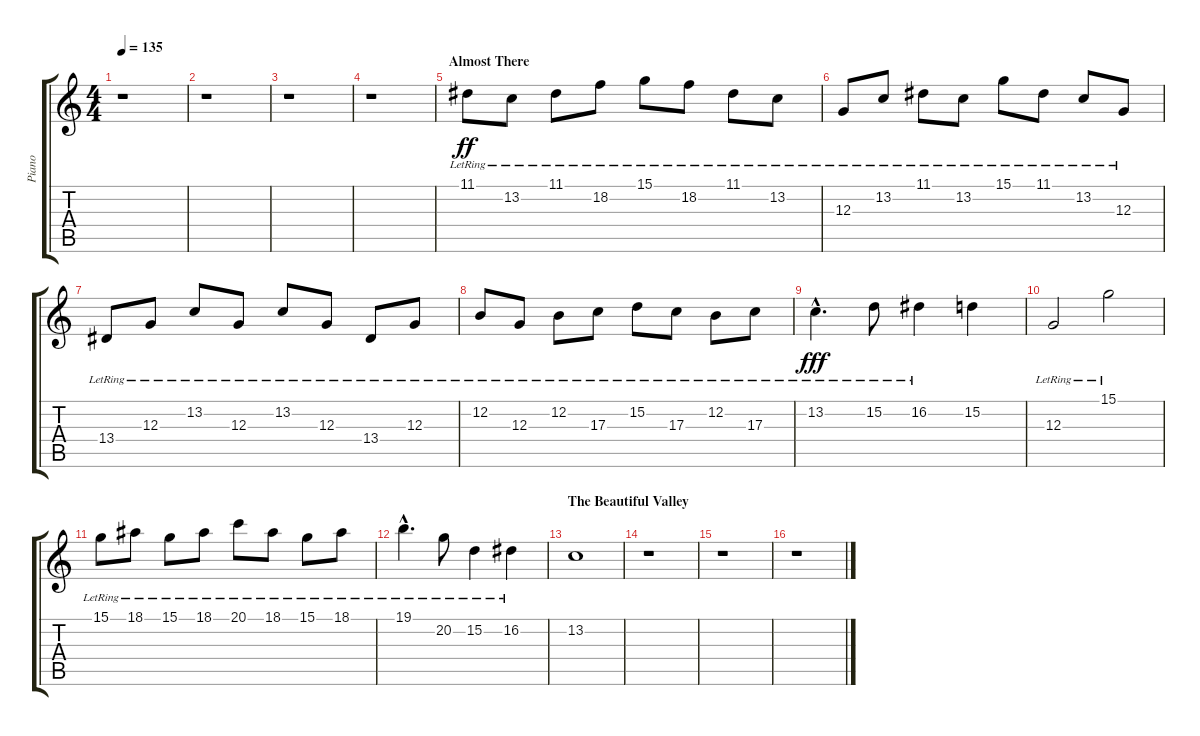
\track ("Piano" "Piano") {instrument acousticgrandpiano}
\staff {score tabs}
\tuning (E4 B3 G3 D3 A2 E2) {hide}
\ts (4 4)
\tempo 135
\clef g2
\ks c
r.1{dy ff} |
r.1 |
r.1 |
r.1 |
\section ("" "Almost There")
11.1{lr}.8 13.2{lr}.8 11.1{lr}.8 18.2{lr}.8 15.1{lr}.8 18.2{lr}.8 11.1{lr}.8 13.2{lr}.8 |
12.3{lr}.8 13.2{lr}.8 11.1{lr}.8 13.2{lr}.8 15.1{lr}.8 11.1{lr}.8 13.2{lr}.8 12.3{lr}.8 |
13.4{lr}.8 12.3{lr}.8 13.2{lr}.8 12.3{lr}.8 13.2{lr}.8 12.3{lr}.8 13.4{lr}.8 12.3{lr}.8 |
12.2{lr}.8 12.3{lr}.8 12.2{lr}.8 17.3{lr}.8 15.2{lr}.8 17.3{lr}.8 12.2{lr}.8 17.3{lr}.8 |
13.2{hac lr}.4{d dy fff} 15.2{lr}.8 16.2{lr}.4 15.2.4 |
12.3{lr}.2 15.1{lr}.2 |
15.1{lr}.8 18.1{lr}.8 15.1{lr}.8 18.1{lr}.8 20.1{lr}.8 18.1{lr}.8 15.1{lr}.8 18.1{lr}.8 |
19.1{hac lr}.4{d} 20.2{lr}.8 15.2{lr}.4 16.2{lr}.4 |
\section ("" "The Beautiful Valley")
13.2.1 |
r.1 |
r.1 |
r.1
